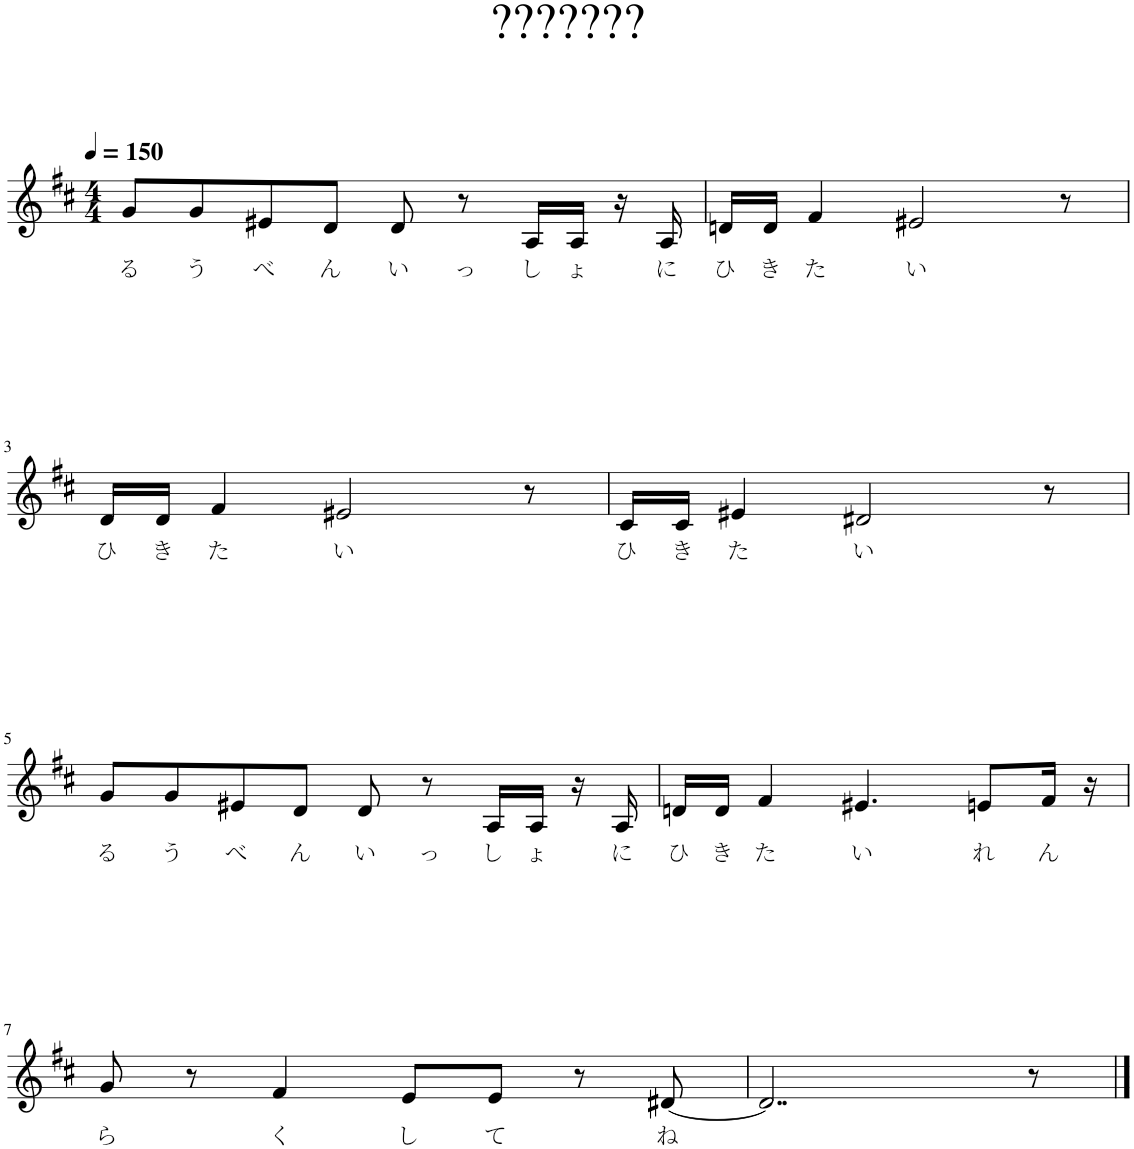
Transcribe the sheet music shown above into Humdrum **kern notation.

**kern	**text
*part1	*part1
*staff1	*staff1
*I"ボーカル	*
*clefG2	*
*k[f#c#]	*
*M4/4	*
*MM150	*
=1	=1
!	!LO:LY:b
8g/L	る
!	!LO:LY:b
8g/	う
!	!LO:LY:b
8d#X/	べ
!	!LO:LY:b
8d#/J	ん
!	!LO:LY:b
8d#/	い
!	!LO:LY:b
8r	っ
!	!LO:LY:b
16A/LL	し
!	!LO:LY:b
16A/JJ	ょ
16r	.
!	!LO:LY:b
16A/	に
=2	=2
!	!LO:LY:b
16dn/LL	ひ
!	!LO:LY:b
16d/JJ	き
!	!LO:LY:b
4f#/	た
!	!LO:LY:b
2e#X/	い
8r	.
!!LO:LB:g=z
=3	=3
!	!LO:LY:b
16d/LL	ひ
!	!LO:LY:b
16d/JJ	き
!	!LO:LY:b
4f#/	た
!	!LO:LY:b
2e#X/	い
8r	.
=4	=4
!	!LO:LY:b
16c#/LL	ひ
!	!LO:LY:b
16c#/JJ	き
!	!LO:LY:b
4e#X/	た
!	!LO:LY:b
2d#X/	い
8r	.
!!LO:LB:g=z
=5	=5
!	!LO:LY:b
8g/L	る
!	!LO:LY:b
8g/	う
!	!LO:LY:b
8d#X/	べ
!	!LO:LY:b
8d#/J	ん
!	!LO:LY:b
8d#/	い
!	!LO:LY:b
8r	っ
!	!LO:LY:b
16A/LL	し
!	!LO:LY:b
16A/JJ	ょ
16r	.
!	!LO:LY:b
16A/	に
=6	=6
!	!LO:LY:b
16dn/LL	ひ
!	!LO:LY:b
16d/JJ	き
!	!LO:LY:b
4f#/	た
!	!LO:LY:b
4.e#X/	い
!	!LO:LY:b
8en/L	れ
!	!LO:LY:b
16f#/Jk	ん
16r	.
!!LO:LB:g=z
=7	=7
!	!LO:LY:b
8g/	ら
8r	.
!	!LO:LY:b
4f#/	く
!	!LO:LY:b
8e/L	し
!	!LO:LY:b
8e/J	て
8r	.
!	!LO:LY:b
[8d#X/	ね
=8	=8
2..d#/]	.
8r	.
==	==
*-	*-
